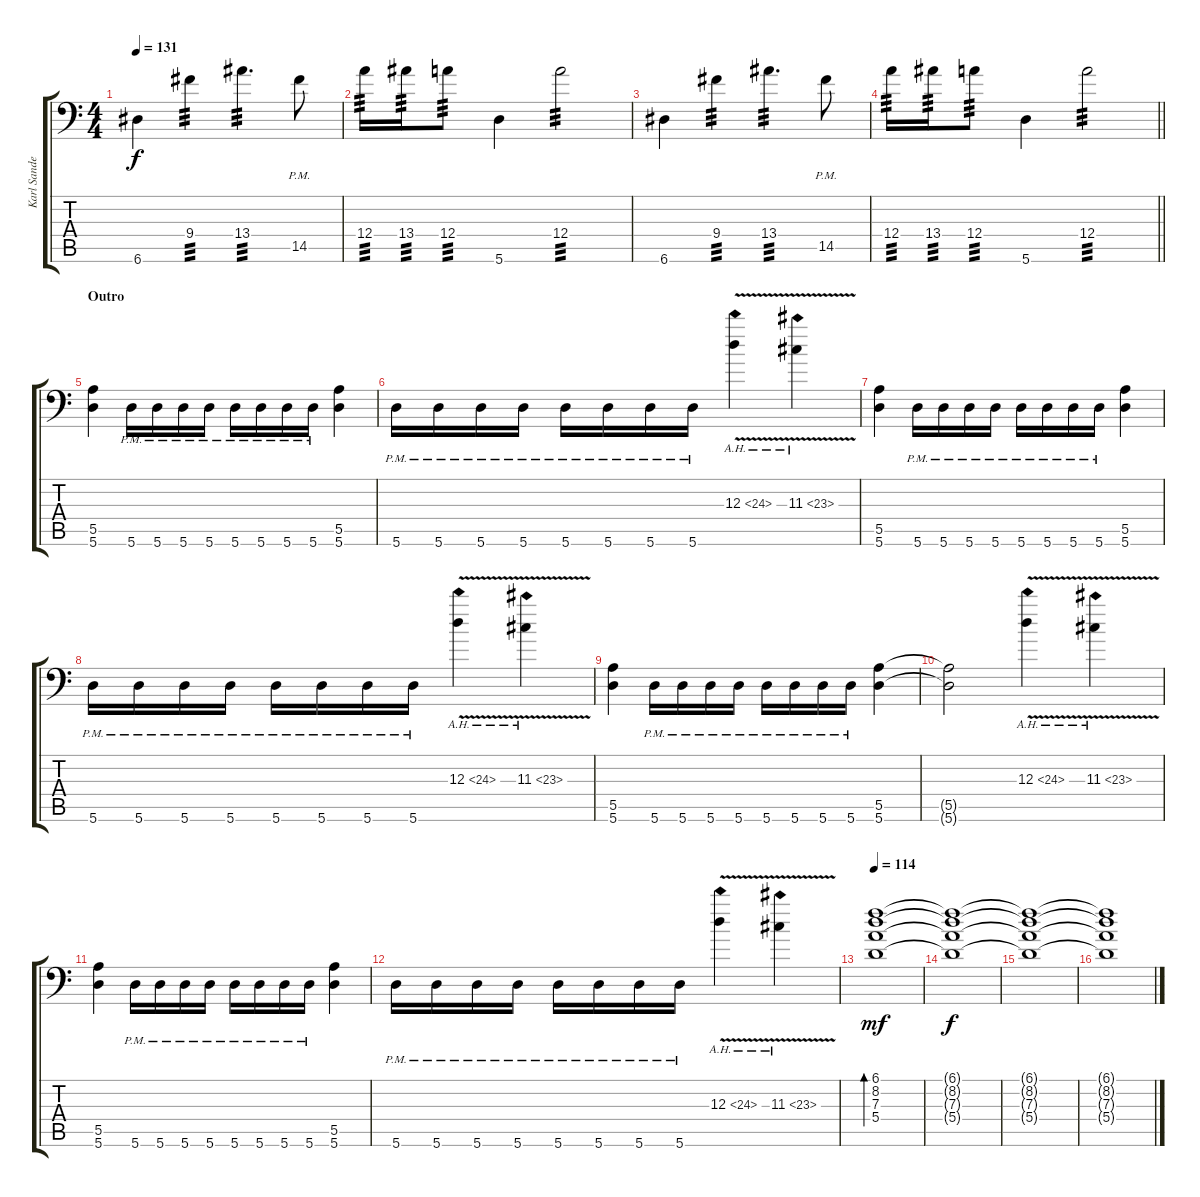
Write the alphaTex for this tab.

\track ("Karl Sanders " "Karl Sande") {instrument overdrivenguitar}
\staff {score tabs}
\tuning (B3 Gb3 D3 A2 E2 A1) {hide}
\ts (4 4)
\tempo 131
\clef f4
\ks c
6.6.4{dy f} 9.4.4{tp 3} 13.4.4{d tp 3} 14.5{pm}.8 |
12.4.16{tp 3} 13.4.16{tp 3} 12.4.8{tp 3} 5.6.4 12.4.2{tp 3} |
6.6.4 9.4.4{tp 3} 13.4.4{d tp 3} 14.5{pm}.8 |
\barLineRight lightlight
12.4.16{tp 3} 13.4.16{tp 3} 12.4.8{tp 3} 5.6.4 12.4.2{tp 3} |
\section ("" "Outro ")
(5.5 5.6).4 5.6{pm}.16 5.6{pm}.16 5.6{pm}.16 5.6{pm}.16 5.6{pm}.16 5.6{pm}.16 5.6{pm}.16 5.6{pm}.16 (5.5 5.6).4 |
5.6{pm}.16 5.6{pm}.16 5.6{pm}.16 5.6{pm}.16 5.6{pm}.16 5.6{pm}.16 5.6{pm}.16 5.6{pm}.16 12.3{ah 12 v}.4 11.3{ah 12 v}.4 |
(5.5 5.6).4 5.6{pm}.16 5.6{pm}.16 5.6{pm}.16 5.6{pm}.16 5.6{pm}.16 5.6{pm}.16 5.6{pm}.16 5.6{pm}.16 (5.5 5.6).4 |
5.6{pm}.16 5.6{pm}.16 5.6{pm}.16 5.6{pm}.16 5.6{pm}.16 5.6{pm}.16 5.6{pm}.16 5.6{pm}.16 12.3{ah 12 v}.4 11.3{ah 12 v}.4 |
(5.5 5.6).4 5.6{pm}.16 5.6{pm}.16 5.6{pm}.16 5.6{pm}.16 5.6{pm}.16 5.6{pm}.16 5.6{pm}.16 5.6{pm}.16 (5.5 5.6).4 |
(5.5{t} 5.6{t}).2 12.3{ah 12 v}.4 11.3{ah 12 v}.4 |
(5.5 5.6).4 5.6{pm}.16 5.6{pm}.16 5.6{pm}.16 5.6{pm}.16 5.6{pm}.16 5.6{pm}.16 5.6{pm}.16 5.6{pm}.16 (5.5 5.6).4 |
5.6{pm}.16 5.6{pm}.16 5.6{pm}.16 5.6{pm}.16 5.6{pm}.16 5.6{pm}.16 5.6{pm}.16 5.6{pm}.16 12.3{ah 12 v}.4 11.3{ah 12 v}.4 |
\tempo 114
(6.1 8.2 7.3 5.4).1{bd 240 dy mf} |
(6.1{t} 8.2{t} 7.3{t} 5.4{t}).1{dy f} |
(6.1{t} 8.2{t} 7.3{t} 5.4{t}).1{volume 0} |
(6.1{t} 8.2{t} 7.3{t} 5.4{t}).1
